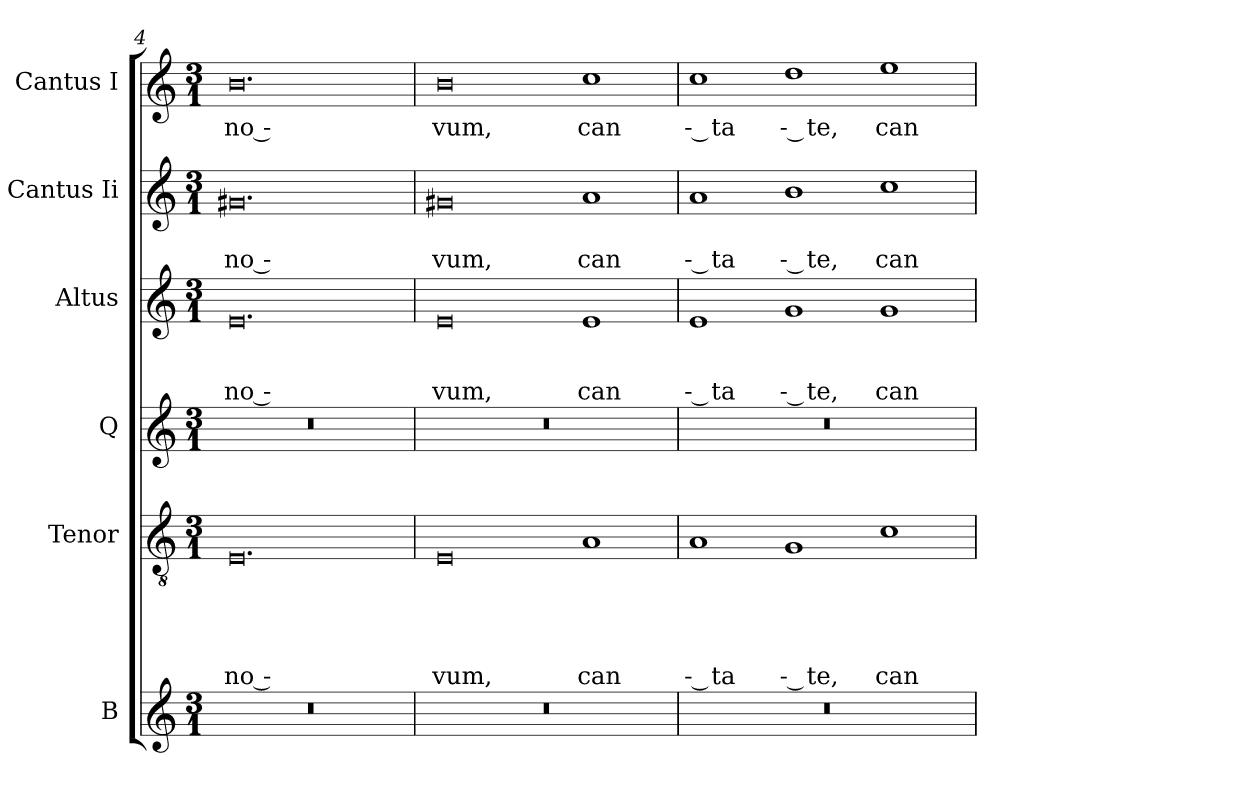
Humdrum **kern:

**kern	**kern	**text	**text	**text	**text	**text	**kern	**kern	**text	**text	**text	**kern	**text	**text	**kern	**text
*part6	*part5	*part5	*part5	*part5	*part5	*part5	*part4	*part3	*part3	*part3	*part3	*part2	*part2	*part2	*part1	*part1
*staff6	*staff5	*staff5	*staff5	*staff5	*staff5	*staff5	*staff4	*staff3	*staff3	*staff3	*staff3	*staff2	*staff2	*staff2	*staff1	*staff1
*I"B	*I"Tenor	*	*	*	*	*	*I"Q	*I"Altus	*	*	*	*I"Cantus Ii	*	*	*I"Cantus I	*
*I'B	*I'T	*	*	*	*	*	*I'Q	*I'A	*	*	*	*I'Cii	*	*	*I'Ci	*
*clefG2	*clefGv2	*	*	*	*	*	*clefG2	*clefG2	*	*	*	*clefG2	*	*	*clefG2	*
*k[]	*k[]	*	*	*	*	*	*k[]	*k[]	*	*	*	*k[]	*	*	*k[]	*
*C:	*C:	*	*	*	*	*	*C:	*C:	*	*	*	*C:	*	*	*C:	*
*M3/1	*M3/1	*	*	*	*	*	*M3/1	*M3/1	*	*	*	*M3/1	*	*	*M3/1	*
=4	=4	=4	=4	=4	=4	=4	=4	=4	=4	=4	=4	=4	=4	=4	=4	=4
!	!	!	!	!	!	!LO:LY:b:rj	!	!	!	!	!LO:LY:b:rj	!	!	!LO:LY:b:rj	!	!LO:LY:b:rj
0.r	0.E	.	.	.	.	no ‐	0.r	0.e	.	.	no ‐	0.g#X	.	no ‐	0.b	no ‐
!!LO:LB:g=z
=5	=5	=5	=5	=5	=5	=5	=5	=5	=5	=5	=5	=5	=5	=5	=5	=5
!	!	!	!	!	!	!LO:LY:b	!	!	!	!	!LO:LY:b	!	!	!LO:LY:b	!	!LO:LY:b
0.r	0E	.	.	.	.	vum,	0.r	0e	.	.	vum,	0g#X	.	vum,	0b	vum,
!	!	!	!	!	!	!LO:LY:b	!	!	!	!	!LO:LY:b	!	!	!LO:LY:b	!	!LO:LY:b
.	1A	.	.	.	.	can	.	1e	.	.	can	1a	.	can	1cc	can
=6	=6	=6	=6	=6	=6	=6	=6	=6	=6	=6	=6	=6	=6	=6	=6	=6
!	!	!	!	!	!	!LO:LY:b:rj	!	!	!	!	!LO:LY:b:rj	!	!	!LO:LY:b:rj	!	!LO:LY:b:rj
0.r	1A	.	.	.	.	‐ ta	0.r	1e	.	.	‐ ta	1a	.	‐ ta	1cc	‐ ta
!	!	!	!	!	!	!LO:LY:b:rj	!	!	!	!	!LO:LY:b:rj	!	!	!LO:LY:b:rj	!	!LO:LY:b:rj
.	1G	.	.	.	.	‐ te,	.	1g	.	.	‐ te,	1b	.	‐ te,	1dd	‐ te,
!	!	!	!	!	!	!LO:LY:b	!	!	!	!	!LO:LY:b	!	!	!LO:LY:b	!	!LO:LY:b
.	1c	.	.	.	.	can	.	1g	.	.	can	1cc	.	can	1ee	can
=	=	=	=	=	=	=	=	=	=	=	=	=	=	=	=	=
*-	*-	*-	*-	*-	*-	*-	*-	*-	*-	*-	*-	*-	*-	*-	*-	*-
